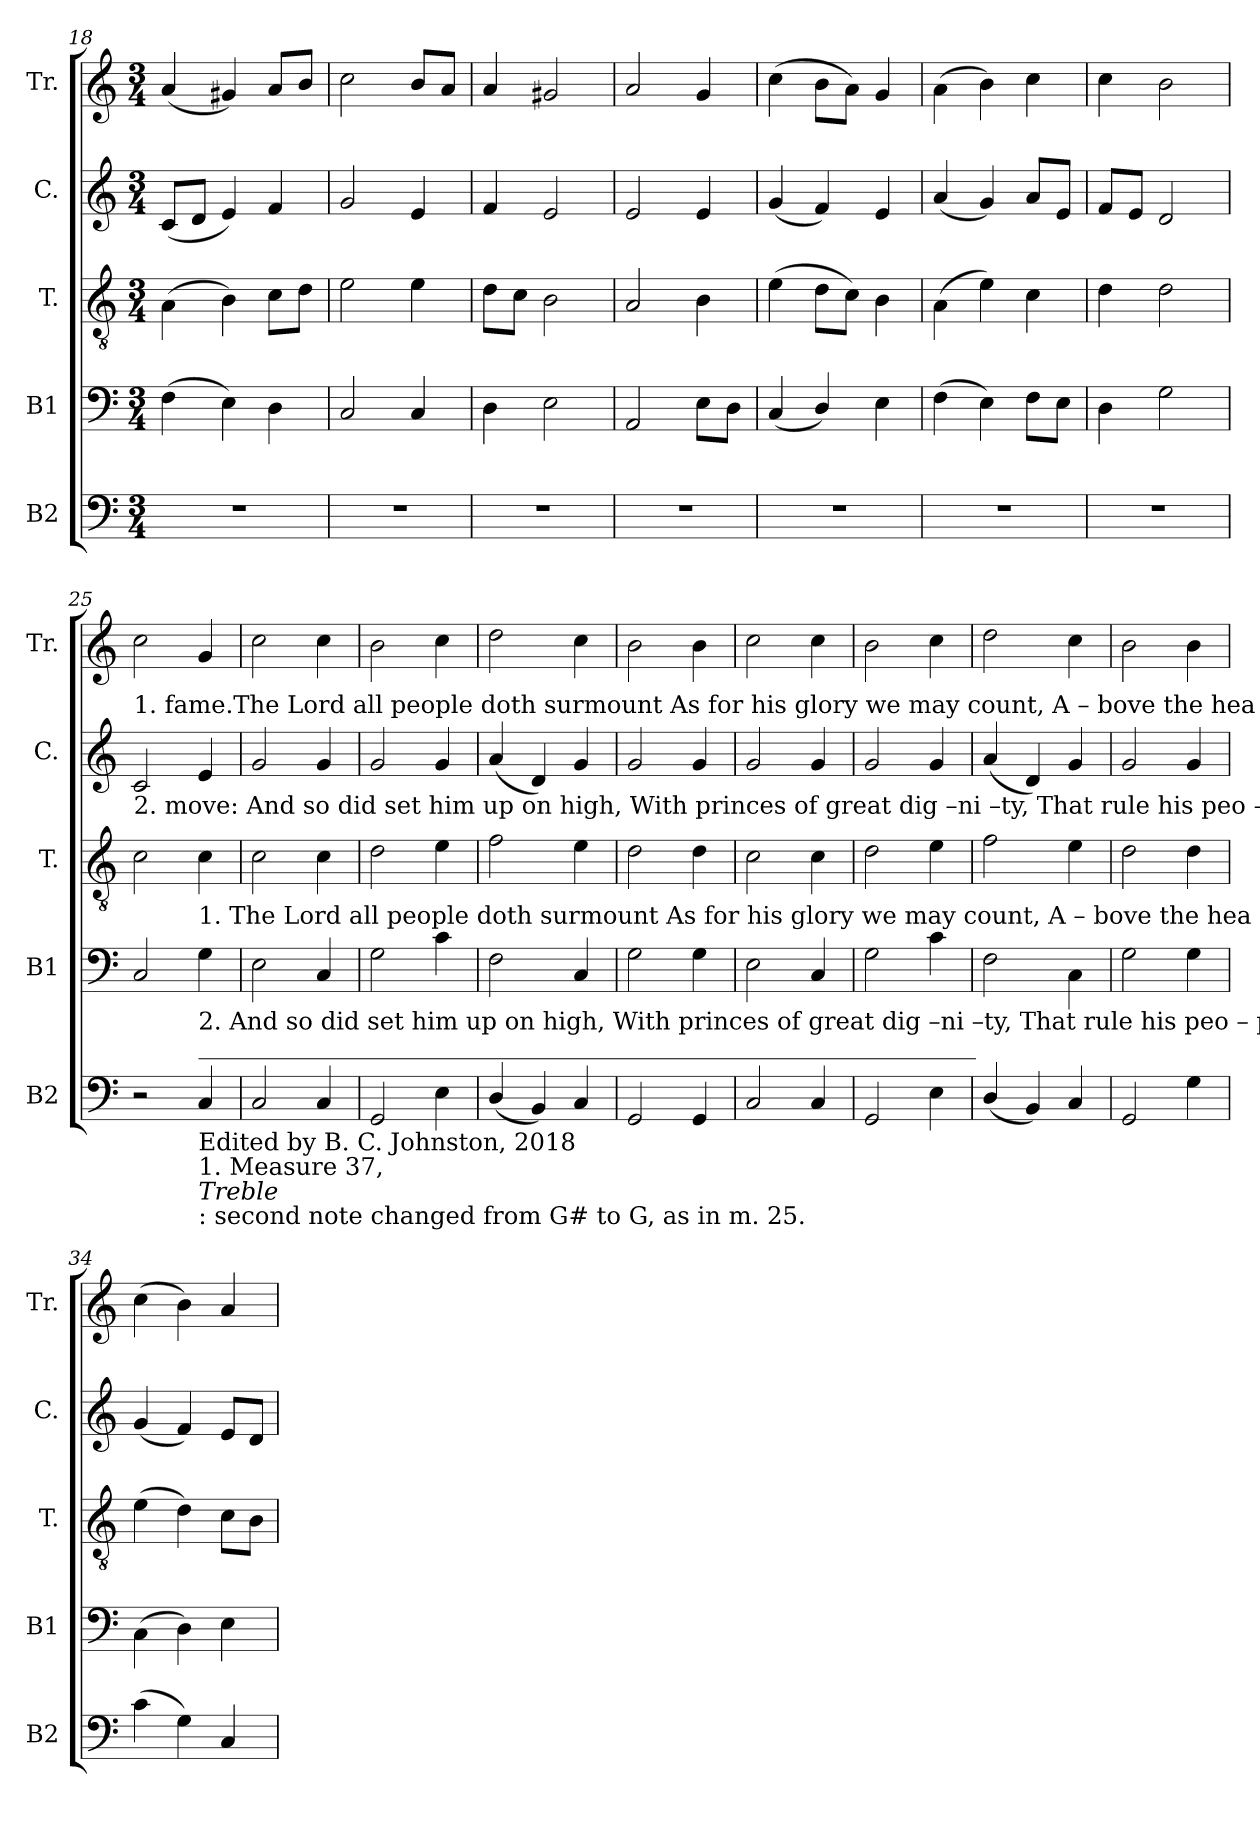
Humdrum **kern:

**kern	**kern	**kern	**kern	**kern
*part5	*part4	*part3	*part2	*part1
*staff5	*staff4	*staff3	*staff2	*staff1
*I"B2	*I"B1	*I"T.	*I"C.	*I"Tr.
*I'B2	*I'B1	*I'T.	*I'C.	*I'Tr.
*clefF4	*clefF4	*clefGv2	*clefG2	*clefG2
*k[]	*k[]	*k[]	*k[]	*k[]
*M3/4	*M3/4	*M3/4	*M3/4	*M3/4
=18	=18	=18	=18	=18
2.r	(4F\	(4A\	(8c/L	(4a/
.	.	.	8d/J	.
.	4E\)	4B\)	4e/)	4g#X/)
.	4D\	8c\L	4f/	8a/L
.	.	8d\J	.	8b/J
=19	=19	=19	=19	=19
2.r	2C/	2e\	2g/	2cc\
.	4C/	4e\	4e/	8b/L
.	.	.	.	8a/J
=20	=20	=20	=20	=20
2.r	4D\	8d\L	4f/	4a/
.	.	8c\J	.	.
.	2E\	2B\	2e/	2g#X/
=21	=21	=21	=21	=21
2.r	2AA/	2A/	2e/	2a/
.	8E\L	4B\	4e/	4g/
.	8D\J	.	.	.
=22	=22	=22	=22	=22
2.r	(4C/	(4e\	(4g/	(4cc\
.	4D/)	8d\L	4f/)	8b\L
.	.	8c\J)	.	8a\J)
.	4E\	4B\	4e/	4g/
=23	=23	=23	=23	=23
2.r	(4F\	(4A\	(4a/	(4a\
.	4E\)	4e\)	4g/)	4b\)
.	8F\L	4c\	8a/L	4cc\
.	8E\J	.	8e/J	.
=24	=24	=24	=24	=24
2.r	4D\	4d\	8f/L	4cc\
.	.	.	8e/J	.
.	2G\	2d\	2d/	2b\
=25	=25	=25	=25	=25
!	!	!	!LO:TX:a:t=1. fame.The Lord all people doth surmount As  for  his  glory   we  may count, A – bove   the    hea  –  vens  high  to  be.  With God the	!
!	!	!	!LO:TX:b:t=2. move&colon; And  so  did  set  him up on high,  With princes of great dig –ni –ty,  That   rule his   peo – ple with great fame.   The  bar – ren	!
2r	2C/	2c\	2c/	2cc\
!	!LO:TX:a:t=1. The Lord all people doth surmount As  for  his  glory   we  may count, A – bove   the    hea  –  vens  high  to  be.  With God the	!	!	!
!	!LO:TX:b:t=2. And  so  did  set  him up on high,  With princes of great dig –ni –ty,     That   rule his   peo – ple with great fame. The  bar – ren	!	!	!
!LO:TX:a:t=________________________________________________________________	!	!	!	!
!LO:TX:b:t=Edited by B. C. Johnston, 2018	!	!	!	!
!LO:TX:b:t=1. Measure 37,	!	!	!	!
!LO:TX:b:i:t=Treble	!	!	!	!
!LO:TX:b:t=&colon; second note changed from G# to G, as in m. 25.	!	!	!	!
4C/	4G\	4c\	4e/	4g/
=26	=26	=26	=26	=26
2C/	2E\	2c\	2g/	2cc\
4C/	4C/	4c\	4g/	4cc\
=27	=27	=27	=27	=27
2GG/	2G\	2d\	2g/	2b\
4E\	4c\	4e\	4g/	4cc\
=28	=28	=28	=28	=28
(4D/	2F\	2f\	(4a/	2dd\
4BB/)	.	.	4d/)	.
4C/	4C/	4e\	4g/	4cc\
=29	=29	=29	=29	=29
2GG/	2G\	2d\	2g/	2b\
4GG/	4G\	4d\	4g/	4b\
=30	=30	=30	=30	=30
2C/	2E\	2c\	2g/	2cc\
4C/	4C/	4c\	4g/	4cc\
=31	=31	=31	=31	=31
2GG/	2G\	2d\	2g/	2b\
4E\	4c\	4e\	4g/	4cc\
=32	=32	=32	=32	=32
*	*^	*	*	*
(4D/	2F\	2ryy	2f\	(4a/	2dd\
4BB/)	.	.	.	4d/)	.
4C/	4ryy	4C\	4e\	4g/	4cc\
*	*v	*v	*	*	*
=33	=33	=33	=33	=33
2GG/	2G\	2d\	2g/	2b\
4G\	4G\	4d\	4g/	4b\
=34	=34	=34	=34	=34
(4c\	(4C\	(4e\	(4g/	(4cc\
4G\)	4D\)	4d\)	4f/)	4b\)
4C/	4E\	8c\L	8e/L	4a/
.	.	8B\J	8d/J	.
=	=	=	=	=
*-	*-	*-	*-	*-
